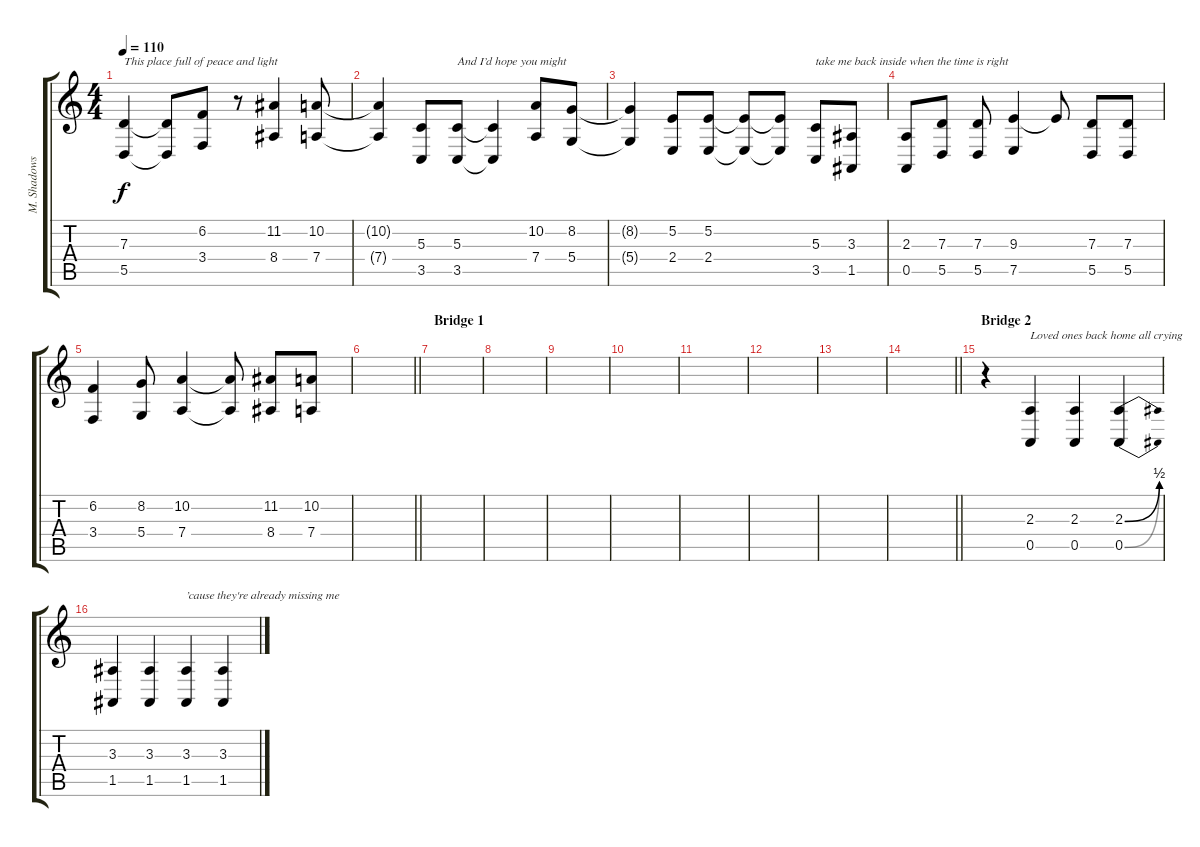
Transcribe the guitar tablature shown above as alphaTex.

\track ("M. Shadows" "M. Shadows") {instrument lead1square}
\staff {score tabs}
\tuning (E4 B3 G3 D3 A2 D2) {hide}
\ts (4 4)
\tempo 110
\clef g2
\ks c
(7.3{t} 5.5{t}).4{txt "This place full of peace and light" dy f} (7.3{t} 5.5{t}).8 (6.2 3.4).8 r.8 (11.2 8.4).4 (10.2 7.4).8 |
(10.2{t} 7.4{t}).4 (5.3 3.5).8 (5.3 3.5).8{txt "And I’d hope you might"} (5.3{t} 3.5{t}).4 (10.2 7.4).8 (8.2 5.4).8 |
(8.2{t} 5.4{t}).4 (5.2 2.4).8 (5.2 2.4).8 (5.2{t} 2.4{t}).8 (5.2{t} 2.4{t}).8 (5.3 3.5).8{txt "take me back inside when the time is right"} (3.3 1.5).8 |
(2.3 0.5).8 (7.3 5.5).8 (7.3 5.5).8 (9.3 7.5).4 9.3{t}.8 (7.3 5.5).8 (7.3 5.5).8 |
(6.2 3.4).4 (8.2 5.4).8 (10.2 7.4).4 (10.2{t} 7.4{t}).8 (11.2 8.4).8 (10.2 7.4).8 |
\barLineRight lightlight
|
\section ("" "Bridge 1")
|
|
|
|
|
|
|
\barLineRight lightlight
|
\section ("" "Bridge 2")
r.4 (2.3 0.5).4{txt "Loved ones back home all crying "} (2.3 0.5).4 (2.3{be (bend 0 0 60 2)} 0.5{be (bend 0 0 60 2)}).4 |
(3.3 1.5).4 (3.3 1.5).4 (3.3 1.5).4{txt "’cause they're already missing me"} (3.3 1.5).4
